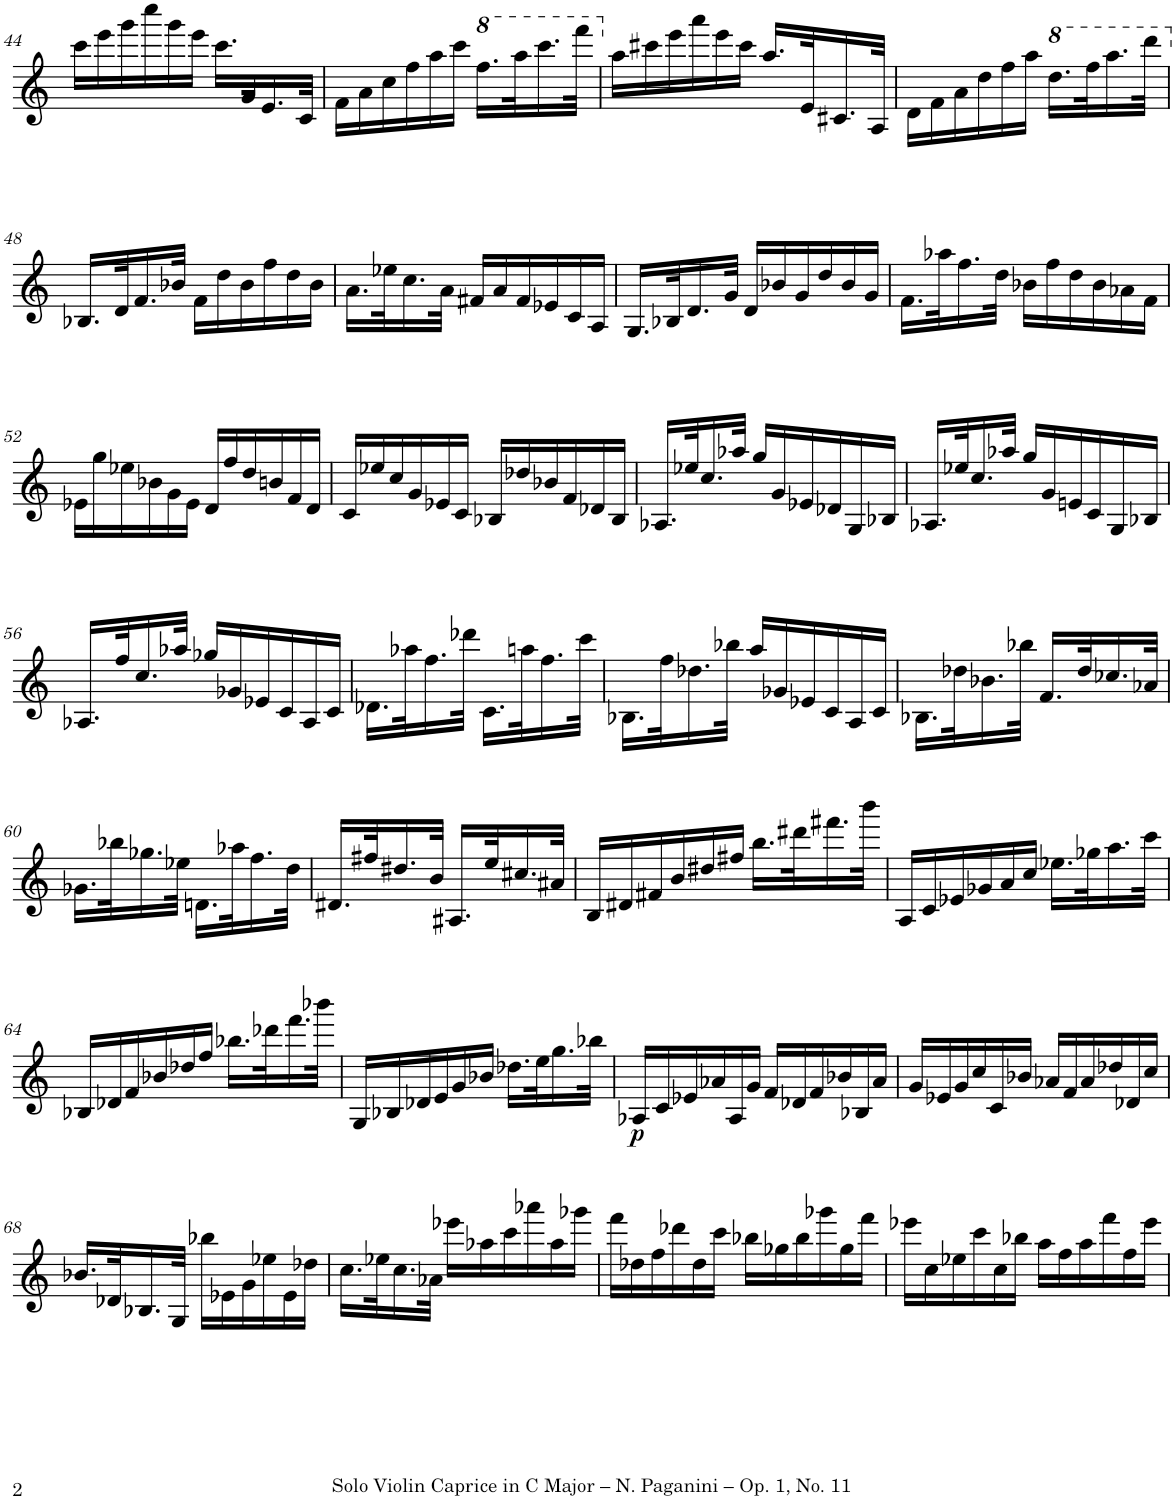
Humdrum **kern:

**kern	**dynam
*part1	*part1
*staff1	*staff1
*I"Violin	*
*I'Vln.	*
!!LO:PB:g=z
*clefG2	*
*k[]	*
*M2/4	*
*Xtuplet	*
=44	=44
24ccc\LL	.
24eee\	.
24ggg\	.
24cccc\	.
24ggg\	.
24eee\JJ	.
16.ccc\LL	.
32g/K	.
16.e/	.
32c/JJk	.
=45	=45
24f\LL	.
24a\	.
24cc\	.
24ff\	.
24aa\	.
24ccc\JJ	.
*8va	*
16.fff\LL	.
32aaa\K	.
16.cccc\	.
32ffff\JJk	.
=46	=46
*X8va	*
24aa\LL	.
24ccc#X\	.
24eee\	.
24aaa\	.
24eee\	.
24ccc#\JJ	.
16.aa/LL	.
32e/K	.
16.c#X/	.
32A/JJk	.
=47	=47
24d\LL	.
24f\	.
24a\	.
24dd\	.
24ff\	.
24aa\JJ	.
*8va	*
16.ddd\LL	.
32fff\K	.
16.aaa\	.
32dddd\JJk	.
!!LO:LB:g=z
=48	=48
*X8va	*
16.B-X/LL	.
32d/K	.
16.f/	.
32b-X/JJk	.
24f\LL	.
24dd\	.
24b-\	.
24ff\	.
24dd\	.
24b-\JJ	.
=49	=49
16.a\LL	.
32ee-X\K	.
16.cc\	.
32a\JJk	.
24f#X/LL	.
24a/	.
24f#/	.
24e-X/	.
24c/	.
24A/JJ	.
=50	=50
16.G/LL	.
32B-X/K	.
16.d/	.
32g/JJk	.
24d/LL	.
24b-X/	.
24g/	.
24dd/	.
24b-/	.
24g/JJ	.
=51	=51
16.f\LL	.
32aa-X\K	.
16.ff\	.
32dd\JJk	.
24b-X\LL	.
24ff\	.
24dd\	.
24b-\	.
24a-X\	.
24f\JJ	.
!!LO:LB:g=z
=52	=52
24e-X\LL	.
24gg\	.
24ee-X\	.
24b-X\	.
24g\	.
24e-\JJ	.
24d/LL	.
24ff/	.
24dd/	.
24bn/	.
24f/	.
24d/JJ	.
=53	=53
24c/LL	.
24ee-X/	.
24cc/	.
24g/	.
24e-X/	.
24c/JJ	.
24B-X/LL	.
24dd-X/	.
24b-X/	.
24f/	.
24d-X/	.
24B-/JJ	.
=54	=54
16.A-X/LL	.
32ee-X/K	.
16.cc/	.
32aa-X/JJk	.
24gg/LL	.
24g/	.
24e-X/	.
24d-X/	.
24G/	.
24B-X/JJ	.
=55	=55
16.A-X/LL	.
32ee-X/K	.
16.cc/	.
32aa-X/JJk	.
24gg/LL	.
24g/	.
24en/	.
24c/	.
24G/	.
24B-X/JJ	.
!!LO:LB:g=z
=56	=56
16.A-X/LL	.
32ff/K	.
16.cc/	.
32aa-X/JJk	.
24gg-X/LL	.
24g-X/	.
24e-X/	.
24c/	.
24A-/	.
24c/JJ	.
=57	=57
16.d-X\LL	.
32aa-X\K	.
16.ff\	.
32ddd-X\JJk	.
16.c\LL	.
32aan\K	.
16.ff\	.
32ccc\JJk	.
=58	=58
16.B-X\LL	.
32ff\K	.
16.dd-X\	.
32bb-X\JJk	.
24aa/LL	.
24g-X/	.
24e-X/	.
24c/	.
24A/	.
24c/JJ	.
=59	=59
16.B-X\LL	.
32dd-X\K	.
16.b-X\	.
32bb-X\JJk	.
16.f/LL	.
32dd-/K	.
16.cc-X/	.
32a-X/JJk	.
!!LO:LB:g=z
=60	=60
16.g-X\LL	.
32bb-X\K	.
16.gg-X\	.
32ee-X\JJk	.
16.dn\LL	.
32aa-X\K	.
16.ff\	.
32dd\JJk	.
=61	=61
16.d#X/LL	.
32ff#X/K	.
16.dd#X/	.
32b/JJk	.
16.A#X/LL	.
32ee/K	.
16.cc#X/	.
32a#X/JJk	.
=62	=62
24B/LL	.
24d#X/	.
24f#X/	.
24b/	.
24dd#X/	.
24ff#X/JJ	.
16.bb\LL	.
32ddd#X\K	.
16.fff#X\	.
32bbb\JJk	.
=63	=63
24A/LL	.
24c/	.
24e-X/	.
24g-X/	.
24a/	.
24cc/JJ	.
16.ee-X\LL	.
32gg-X\K	.
16.aa\	.
32ccc\JJk	.
!!LO:LB:g=z
=64	=64
24B-X/LL	.
24d-X/	.
24f/	.
24b-X/	.
24dd-X/	.
24ff/JJ	.
16.bb-X\LL	.
32ddd-X\K	.
16.fff\	.
32bbb-X\JJk	.
=65	=65
24G/LL	.
24B-X/	.
24d-X/	.
24e/	.
24g/	.
24b-X/JJ	.
16.dd-X\LL	.
32ee\K	.
16.gg\	.
32bb-X\JJk	.
=66	=66
!	!LO:DY:b
24A-X/LL	p
24c/	.
24e-X/	.
24a-X/	.
24A-/	.
24g/JJ	.
24f/LL	.
24d-X/	.
24f/	.
24b-X/	.
24B-X/	.
24a-/JJ	.
=67	=67
24g/LL	.
24e-X/	.
24g/	.
24cc/	.
24c/	.
24b-X/JJ	.
24a-X/LL	.
24f/	.
24a-/	.
24dd-X/	.
24d-X/	.
24cc/JJ	.
!!LO:LB:g=z
=68	=68
16.b-X/LL	.
32d-X/K	.
16.B-X/	.
32G/JJk	.
24bb-X\LL	.
24e-X\	.
24g\	.
24ee-X\	.
24e-\	.
24dd-X\JJ	.
=69	=69
16.cc\LL	.
32ee-X\K	.
16.cc\	.
32a-X\JJk	.
24eee-X\LL	.
24aa-X\	.
24ccc\	.
24aaa-X\	.
24aa-\	.
24ggg-X\JJ	.
=70	=70
24fff\LL	.
24dd-X\	.
24ff\	.
24ddd-X\	.
24dd-\	.
24ccc\JJ	.
24bb-X\LL	.
24gg-X\	.
24bb-\	.
24ggg-X\	.
24gg-\	.
24fff\JJ	.
=71	=71
24eee-X\LL	.
24cc\	.
24ee-X\	.
24ccc\	.
24cc\	.
24bb-X\JJ	.
24aa\LL	.
24ff\	.
24aa\	.
24fff\	.
24ff\	.
24eee-\JJ	.
=	=
*-	*-
